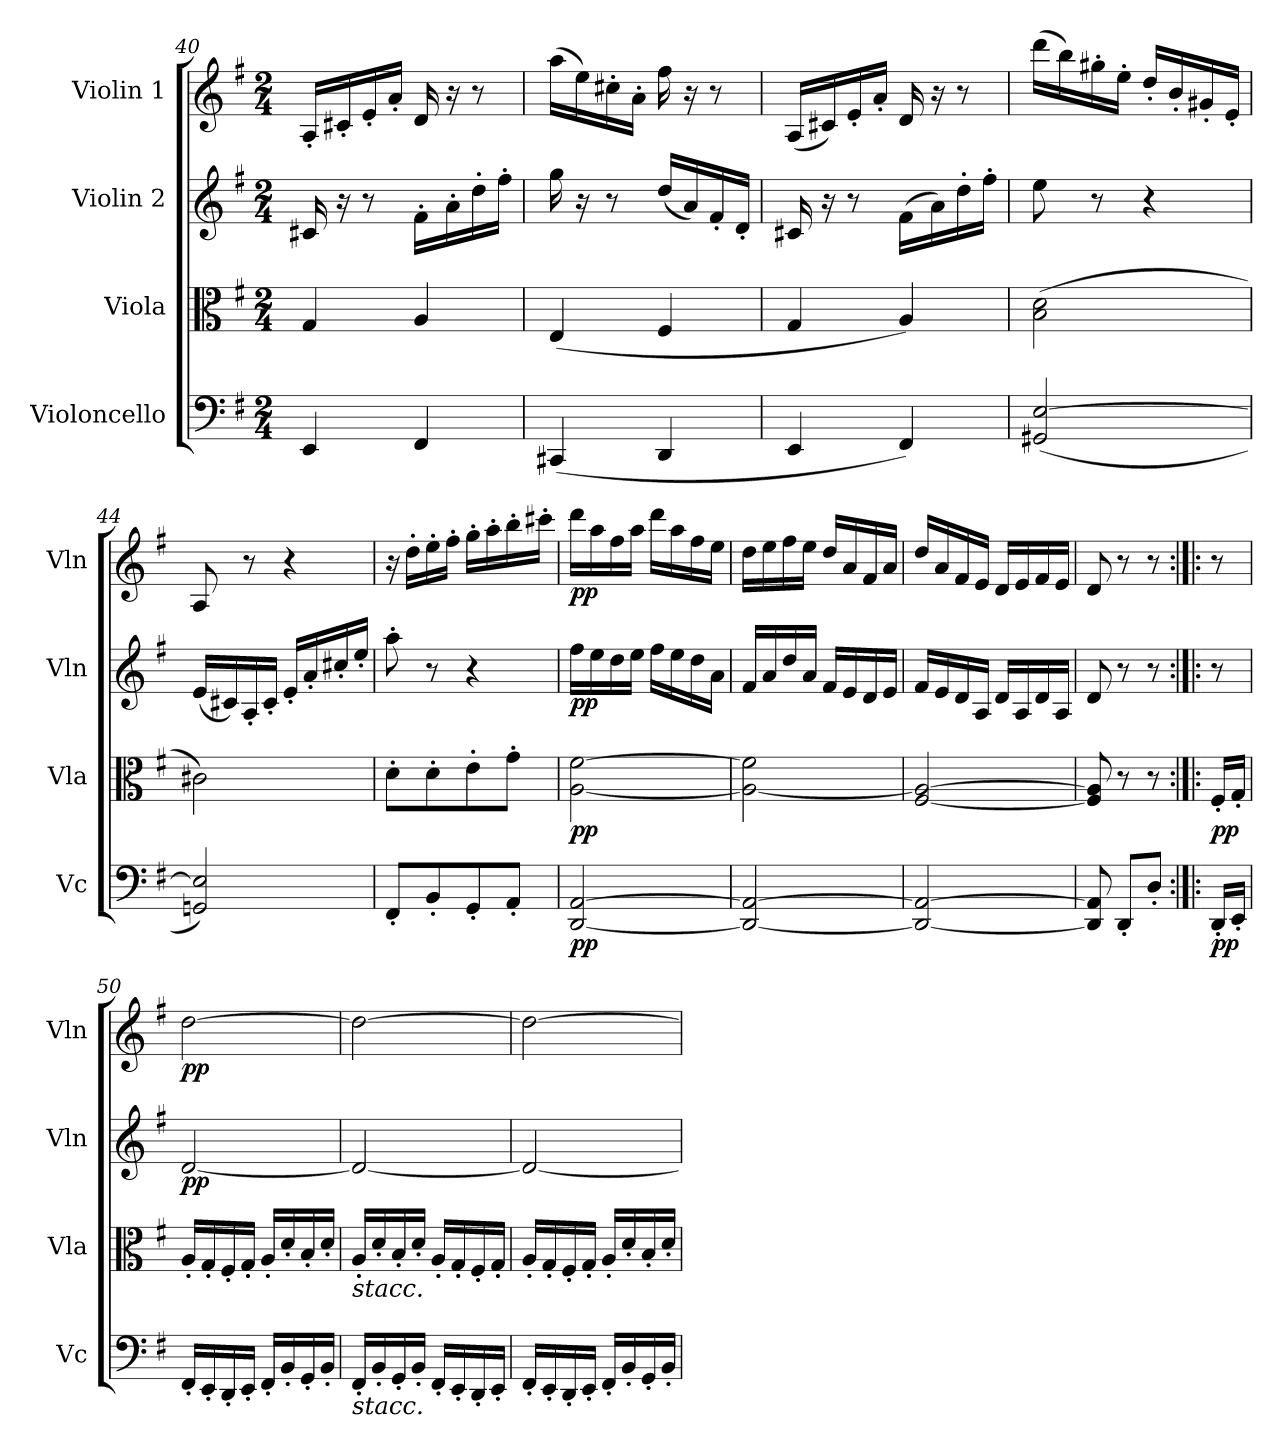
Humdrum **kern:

**kern	**dynam	**kern	**dynam	**kern	**dynam	**kern	**dynam
*part4	*part4	*part3	*part3	*part2	*part2	*part1	*part1
*staff4	*staff4	*staff3	*staff3	*staff2	*staff2	*staff1	*staff1
*I"Violoncello	*	*I"Viola	*	*I"Violin 2	*	*I"Violin 1	*
*I'Vc	*	*I'Vla	*	*I'Vln	*	*I'Vln	*
*clefF4	*	*clefC3	*	*clefG2	*	*clefG2	*
*k[f#]	*	*k[f#]	*	*k[f#]	*	*k[f#]	*
*M2/4	*	*M2/4	*	*M2/4	*	*M2/4	*
=40	=40	=40	=40	=40	=40	=40	=40
4EE/	.	4G/	.	16c#X/	.	16A'/LL	.
.	.	.	.	16r	.	16c#X'/	.
.	.	.	.	8r	.	16e'/	.
.	.	.	.	.	.	16a'/JJ	.
4FF#/	.	4A/	.	16f#'\LL	.	16d/	.
.	.	.	.	16a'\	.	16r	.
.	.	.	.	16dd'\	.	8r	.
.	.	.	.	16ff#'\JJ	.	.	.
!!LO:PB:g=z
=41	=41	=41	=41	=41	=41	=41	=41
(4CC#X/	.	(4E/	.	16gg\	.	(16aa\LL	.
.	.	.	.	16r	.	16ee\)	.
.	.	.	.	8r	.	16cc#X'\	.
.	.	.	.	.	.	16a'\JJ	.
4DD/	.	4F#/	.	(16dd/LL	.	16ff#\	.
.	.	.	.	16a/)	.	16r	.
.	.	.	.	16f#'/	.	8r	.
.	.	.	.	16d'/JJ	.	.	.
=42	=42	=42	=42	=42	=42	=42	=42
4EE/	.	4G/	.	16c#X/	.	(16A/LL	.
.	.	.	.	16r	.	16c#X/)	.
.	.	.	.	8r	.	16e'/	.
.	.	.	.	.	.	16a'/JJ	.
4FF#/)	.	4A/)	.	(16f#\LL	.	16d/	.
.	.	.	.	16a\)	.	16r	.
.	.	.	.	16dd'\	.	8r	.
.	.	.	.	16ff#'\JJ	.	.	.
=43	=43	=43	=43	=43	=43	=43	=43
(<2GG#X/ [2E/	.	(2B\ 2d\	.	8ee\	.	(16ddd\LL	.
.	.	.	.	.	.	16bb\)	.
.	.	.	.	8r	.	16gg#X'\	.
.	.	.	.	.	.	16ee'\JJ	.
.	.	.	.	4r	.	16dd'/LL	.
.	.	.	.	.	.	16b'/	.
.	.	.	.	.	.	16g#X'/	.
.	.	.	.	.	.	16e'/JJ	.
=44	=44	=44	=44	=44	=44	=44	=44
2GGn/ 2E/])	.	2c#X\)	.	(16e/LL	.	8A/	.
.	.	.	.	16c#X/)	.	.	.
.	.	.	.	16A'/	.	8r	.
.	.	.	.	16c#'/JJ	.	.	.
.	.	.	.	16e'/LL	.	4r	.
.	.	.	.	16a'/	.	.	.
.	.	.	.	16cc#X'/	.	.	.
.	.	.	.	16ee'/JJ	.	.	.
=45	=45	=45	=45	=45	=45	=45	=45
8FF#'/L	.	8d'\L	.	8aa'\	.	16r	.
.	.	.	.	.	.	16dd'\LL	.
8BB'/	.	8d'\	.	8r	.	16ee'\	.
.	.	.	.	.	.	16ff#'\JJ	.
8GG'/	.	8e'\	.	4r	.	16gg'\LL	.
.	.	.	.	.	.	16aa'\	.
8AA'/J	.	8g'\J	.	.	.	16bb'\	.
.	.	.	.	.	.	16ccc#X'\JJ	.
!!LO:LB:g=z
=46	=46	=46	=46	=46	=46	=46	=46
!	!LO:DY:b	!	!LO:DY:b	!	!LO:DY:b	!	!LO:DY:b
[2DD/ [2AA/	pp	[2A\ [2f#\	pp	16ff#\LL	pp	16ddd\LL	pp
.	.	.	.	16ee\	.	16aa\	.
.	.	.	.	16dd\	.	16ff#\	.
.	.	.	.	16ee\JJ	.	16aa\JJ	.
.	.	.	.	16ff#\LL	.	16ddd\LL	.
.	.	.	.	16ee\	.	16aa\	.
.	.	.	.	16dd\	.	16ff#\	.
.	.	.	.	16a\JJ	.	16ee\JJ	.
=47	=47	=47	=47	=47	=47	=47	=47
2DD/_ 2AA/_	.	2A\_ 2f#\]	.	16f#/LL	.	16dd\LL	.
.	.	.	.	16a/	.	16ee\	.
.	.	.	.	16dd/	.	16ff#\	.
.	.	.	.	16a/JJ	.	16ee\JJ	.
.	.	.	.	16f#/LL	.	16dd/LL	.
.	.	.	.	16e/	.	16a/	.
.	.	.	.	16d/	.	16f#/	.
.	.	.	.	16e/JJ	.	16a/JJ	.
=48	=48	=48	=48	=48	=48	=48	=48
2DD/_ 2AA/_	.	[2F#/ 2A/_	.	16f#/LL	.	16dd/LL	.
.	.	.	.	16e/	.	16a/	.
.	.	.	.	16d/	.	16f#/	.
.	.	.	.	16A/JJ	.	16e/JJ	.
.	.	.	.	16d/LL	.	16d/LL	.
.	.	.	.	16A/	.	16e/	.
.	.	.	.	16d/	.	16f#/	.
.	.	.	.	16A/JJ	.	16e/JJ	.
=48X3	=48X3	=48X3	=48X3	=48X3	=48X3	=48X3	=48X3
8DD/] 8AA/]	.	8F#/] 8A/]	.	8d/	.	8d/	.
8DD'/L	.	8r	.	8r	.	8r	.
8D'/J	.	8r	.	8r	.	8r	.
!!LO:LB:g=z
=49:|!|:	=49:|!|:	=49:|!|:	=49:|!|:	=49:|!|:	=49:|!|:	=49:|!|:	=49:|!|:
!	!LO:DY:b	!	!LO:DY:b	!	!	!	!
16DD'/LL	pp	16F#'/LL	pp	8r	.	8r	.
16EE'/JJ	.	16G'/JJ	.	.	.	.	.
=50	=50	=50	=50	=50	=50	=50	=50
!	!	!	!	!	!LO:DY:b	!	!LO:DY:b
16FF#'/LL	.	16A'/LL	.	[2d/	pp	[2dd\	pp
16EE'/	.	16G'/	.	.	.	.	.
16DD'/	.	16F#'/	.	.	.	.	.
16EE'/JJ	.	16G'/JJ	.	.	.	.	.
16FF#'/LL	.	16A'/LL	.	.	.	.	.
16BB'/	.	16d'/	.	.	.	.	.
16GG'/	.	16B'/	.	.	.	.	.
16BB'/JJ	.	16d'/JJ	.	.	.	.	.
=51	=51	=51	=51	=51	=51	=51	=51
!	!	!LO:TX:b:i:t=stacc.	!	!	!	!	!
!LO:TX:b:i:t=stacc.	!	!	!	!	!	!	!
16FF#'/LL	.	16A'/LL	.	2d/_	.	2dd\_	.
16BB'/	.	16d'/	.	.	.	.	.
16GG'/	.	16B'/	.	.	.	.	.
16BB'/JJ	.	16d'/JJ	.	.	.	.	.
16FF#'/LL	.	16A'/LL	.	.	.	.	.
16EE'/	.	16G'/	.	.	.	.	.
16DD'/	.	16F#'/	.	.	.	.	.
16EE'/JJ	.	16G'/JJ	.	.	.	.	.
=52	=52	=52	=52	=52	=52	=52	=52
16FF#'/LL	.	16A'/LL	.	2d/_	.	2dd\_	.
16EE'/	.	16G'/	.	.	.	.	.
16DD'/	.	16F#'/	.	.	.	.	.
16EE'/JJ	.	16G'/JJ	.	.	.	.	.
16FF#'/LL	.	16A'/LL	.	.	.	.	.
16BB'/	.	16d'/	.	.	.	.	.
16GG'/	.	16B'/	.	.	.	.	.
16BB'/JJ	.	16d'/JJ	.	.	.	.	.
=	=	=	=	=	=	=	=
*-	*-	*-	*-	*-	*-	*-	*-
